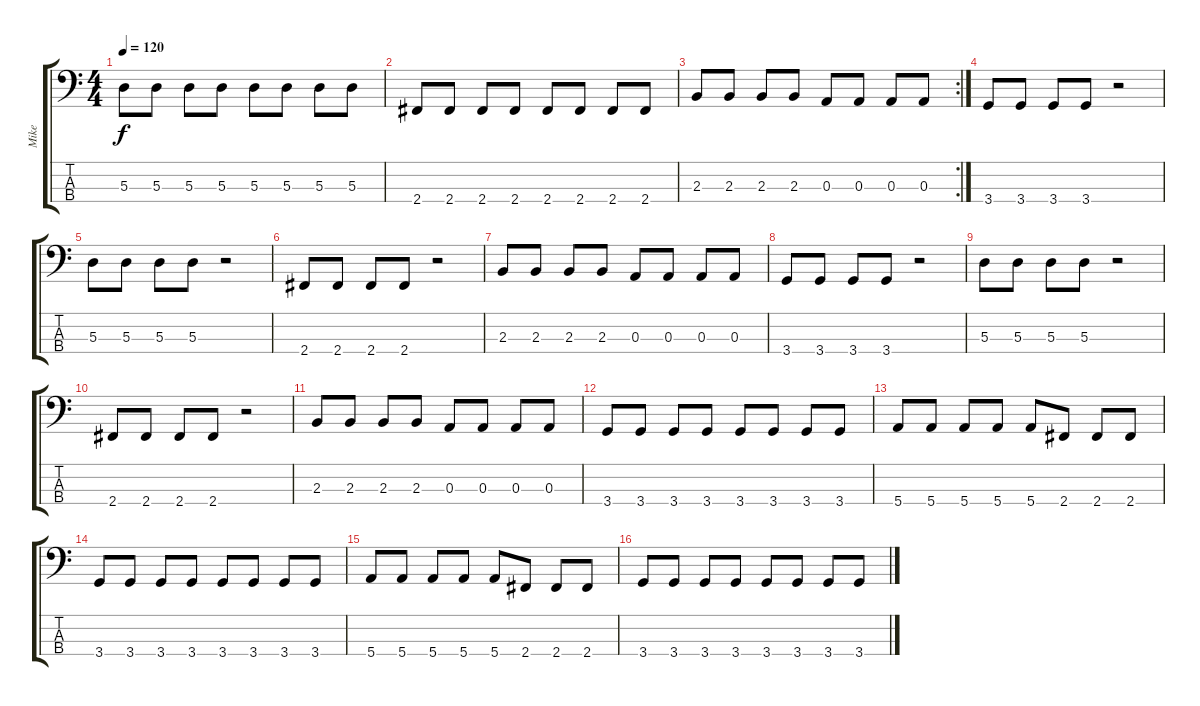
\track ("Mike" "Mike") {instrument electricbassfinger}
\staff {score tabs}
\tuning (G2 D2 A1 E1) {hide}
\ts (4 4)
\tempo 120
\clef f4
\ks c
5.3.8{dy f} 5.3.8 5.3.8 5.3.8 5.3.8 5.3.8 5.3.8 5.3.8 |
2.4.8 2.4.8 2.4.8 2.4.8 2.4.8 2.4.8 2.4.8 2.4.8 |
\rc 2
2.3.8 2.3.8 2.3.8 2.3.8 0.3.8 0.3.8 0.3.8 0.3.8 |
3.4.8 3.4.8 3.4.8 3.4.8 r.2 |
5.3.8 5.3.8 5.3.8 5.3.8 r.2 |
2.4.8 2.4.8 2.4.8 2.4.8 r.2 |
2.3.8 2.3.8 2.3.8 2.3.8 0.3.8 0.3.8 0.3.8 0.3.8 |
3.4.8 3.4.8 3.4.8 3.4.8 r.2 |
5.3.8 5.3.8 5.3.8 5.3.8 r.2 |
2.4.8 2.4.8 2.4.8 2.4.8 r.2 |
2.3.8 2.3.8 2.3.8 2.3.8 0.3.8 0.3.8 0.3.8 0.3.8 |
3.4.8 3.4.8 3.4.8 3.4.8 3.4.8 3.4.8 3.4.8 3.4.8 |
5.4.8 5.4.8 5.4.8 5.4.8 5.4.8 2.4.8 2.4.8 2.4.8 |
3.4.8 3.4.8 3.4.8 3.4.8 3.4.8 3.4.8 3.4.8 3.4.8 |
5.4.8 5.4.8 5.4.8 5.4.8 5.4.8 2.4.8 2.4.8 2.4.8 |
3.4.8 3.4.8 3.4.8 3.4.8 3.4.8 3.4.8 3.4.8 3.4.8
